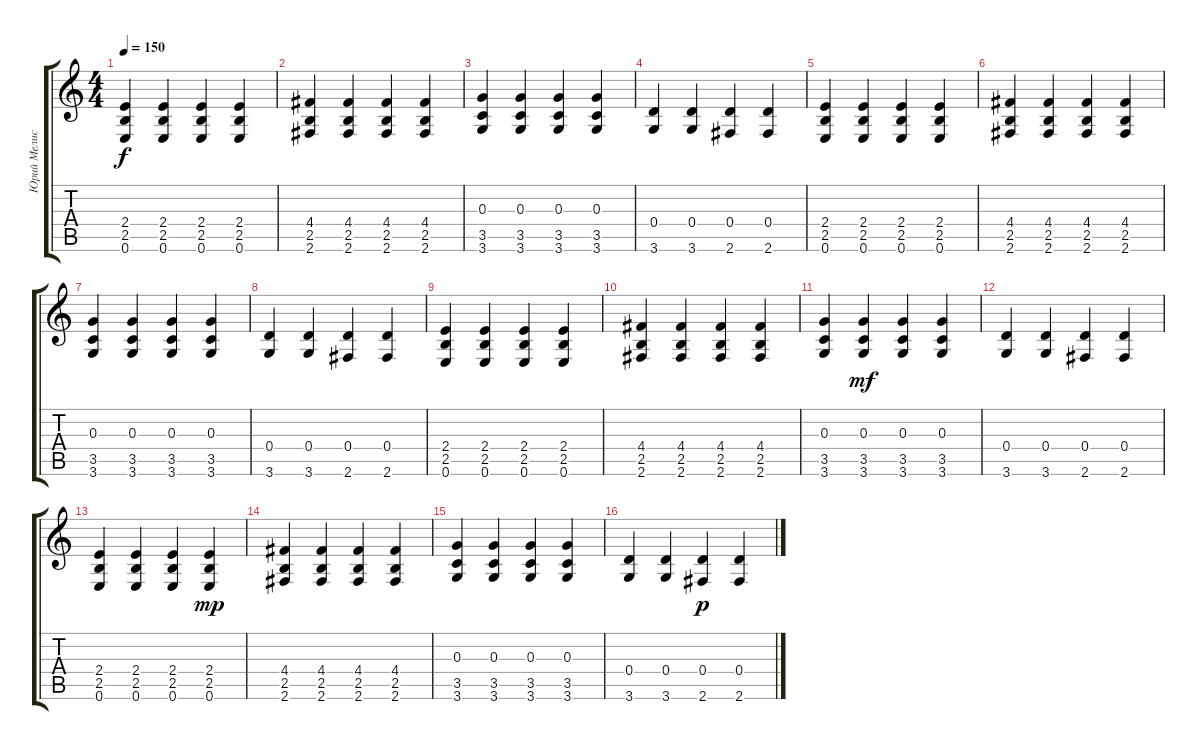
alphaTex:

\track ("Юрий Мелисов" "Юрий Мелис") {instrument overdrivenguitar}
\staff {score tabs}
\tuning (E4 B3 G3 D3 A2 E2) {hide}
\ts (4 4)
\tempo 150
\clef g2
\ks c
(2.4 2.5 0.6).4{dy f} (2.4 2.5 0.6).4 (2.4 2.5 0.6).4 (2.4 2.5 0.6).4 |
(4.4 2.5 2.6).4 (4.4 2.5 2.6).4 (4.4 2.5 2.6).4 (4.4 2.5 2.6).4 |
(0.3 3.5 3.6).4 (0.3 3.5 3.6).4 (0.3 3.5 3.6).4 (0.3 3.5 3.6).4 |
(0.4 3.6).4 (0.4 3.6).4 (0.4 2.6).4 (0.4 2.6).4 |
(2.4 2.5 0.6).4 (2.4 2.5 0.6).4 (2.4 2.5 0.6).4 (2.4 2.5 0.6).4 |
(4.4 2.5 2.6).4 (4.4 2.5 2.6).4 (4.4 2.5 2.6).4 (4.4 2.5 2.6).4 |
(0.3 3.5 3.6).4 (0.3 3.5 3.6).4 (0.3 3.5 3.6).4 (0.3 3.5 3.6).4 |
(0.4 3.6).4 (0.4 3.6).4 (0.4 2.6).4 (0.4 2.6).4 |
(2.4 2.5 0.6).4 (2.4 2.5 0.6).4 (2.4 2.5 0.6).4 (2.4 2.5 0.6).4 |
(4.4 2.5 2.6).4 (4.4 2.5 2.6).4 (4.4 2.5 2.6).4 (4.4 2.5 2.6).4 |
(0.3 3.5 3.6).4 (0.3 3.5 3.6).4{dy mf} (0.3 3.5 3.6).4 (0.3 3.5 3.6).4 |
(0.4 3.6).4 (0.4 3.6).4 (0.4 2.6).4 (0.4 2.6).4 |
(2.4 2.5 0.6).4 (2.4 2.5 0.6).4 (2.4 2.5 0.6).4 (2.4 2.5 0.6).4{dy mp} |
(4.4 2.5 2.6).4 (4.4 2.5 2.6).4 (4.4 2.5 2.6).4 (4.4 2.5 2.6).4 |
(0.3 3.5 3.6).4 (0.3 3.5 3.6).4 (0.3 3.5 3.6).4 (0.3 3.5 3.6).4 |
(0.4 3.6).4 (0.4 3.6).4 (0.4 2.6).4{dy p} (0.4 2.6).4
